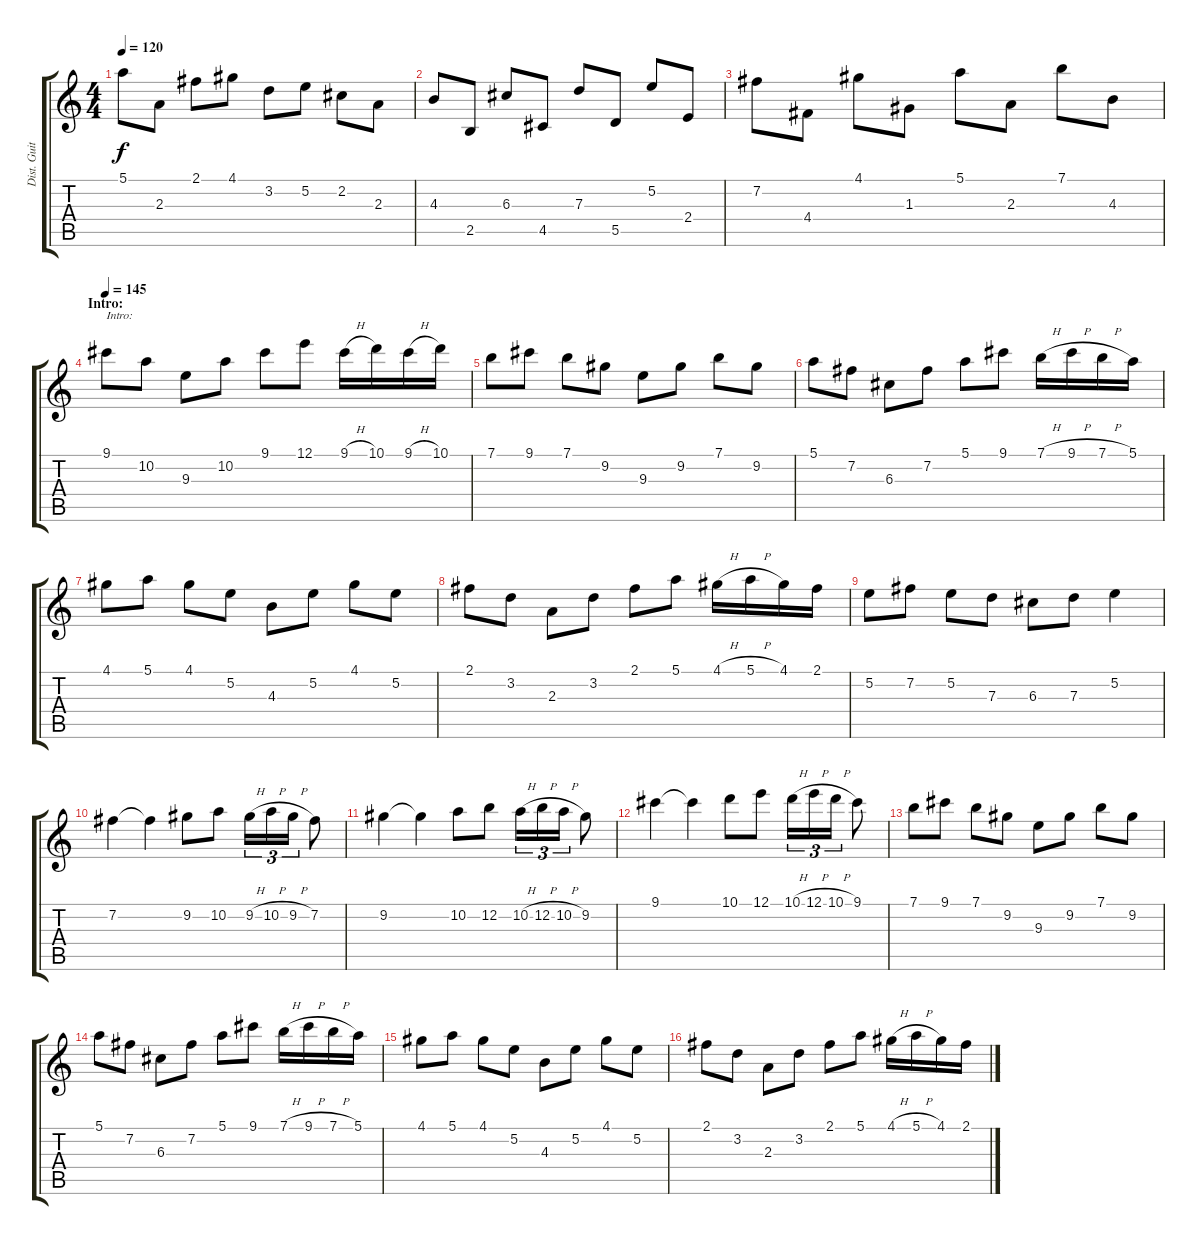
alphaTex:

\track ("Dist. Guitar 1" "Dist. Guit") {instrument distortionguitar}
\staff {score tabs}
\tuning (E4 B3 G3 D3 A2 E2) {hide}
\ts (4 4)
\tempo 120
\clef g2
\ks c
5.1.8{dy f} 2.3.8 2.1.8 4.1.8 3.2.8 5.2.8 2.2.8 2.3.8 |
4.3.8 2.5.8 6.3.8 4.5.8 7.3.8 5.5.8 5.2.8 2.4.8 |
7.2.8 4.4.8 4.1.8 1.3.8 5.1.8 2.3.8 7.1.8 4.3.8 |
\section ("" "Intro:")
\tempo 145
9.1.8{txt "Intro:" instrument distortionguitar} 10.2.8 9.3.8 10.2.8 9.1.8 12.1.8 9.1{h}.16 10.1.16 9.1{h}.16 10.1.16 |
7.1.8 9.1.8 7.1.8 9.2.8 9.3.8 9.2.8 7.1.8 9.2.8 |
5.1.8 7.2.8 6.3.8 7.2.8 5.1.8 9.1.8 7.1{h}.16 9.1{h}.16 7.1{h}.16 5.1.16 |
4.1.8 5.1.8 4.1.8 5.2.8 4.3.8 5.2.8 4.1.8 5.2.8 |
2.1.8 3.2.8 2.3.8 3.2.8 2.1.8 5.1.8 4.1{h}.16 5.1{h}.16 4.1.16 2.1.16 |
5.2.8 7.2.8 5.2.8 7.3.8 6.3.8 7.3.8 5.2.4 |
7.2.4 7.2{t}.4 9.2.8 10.2.8 9.2{h}.16{tu (3 2)} 10.2{h}.16{tu (3 2)} 9.2{h}.16{tu (3 2)} 7.2.8 |
9.2.4 9.2{t}.4 10.2.8 12.2.8 10.2{h}.16{tu (3 2)} 12.2{h}.16{tu (3 2)} 10.2{h}.16{tu (3 2)} 9.2.8 |
9.1.4 9.1{t}.4 10.1.8 12.1.8 10.1{h}.16{tu (3 2)} 12.1{h}.16{tu (3 2)} 10.1{h}.16{tu (3 2)} 9.1.8 |
7.1.8 9.1.8 7.1.8 9.2.8 9.3.8 9.2.8 7.1.8 9.2.8 |
5.1.8 7.2.8 6.3.8 7.2.8 5.1.8 9.1.8 7.1{h}.16 9.1{h}.16 7.1{h}.16 5.1.16 |
4.1.8 5.1.8 4.1.8 5.2.8 4.3.8 5.2.8 4.1.8 5.2.8 |
2.1.8 3.2.8 2.3.8 3.2.8 2.1.8 5.1.8 4.1{h}.16 5.1{h}.16 4.1.16 2.1.16
